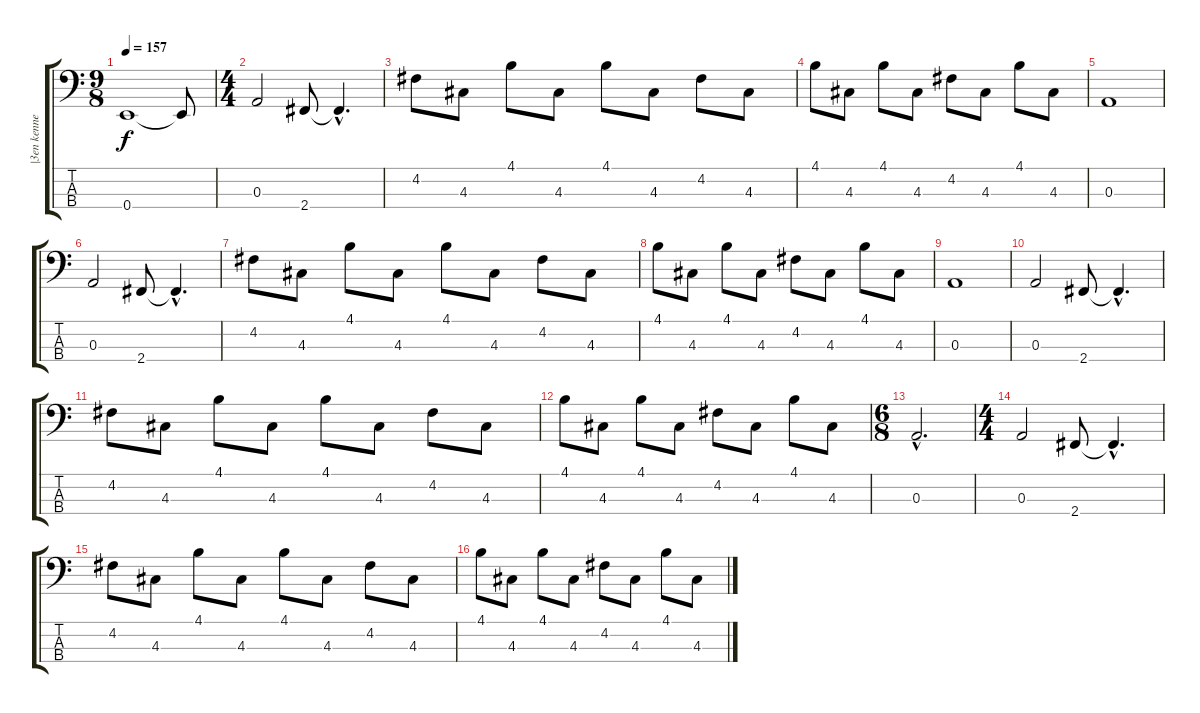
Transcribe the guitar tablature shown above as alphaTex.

\track ("|3en kenney" "|3en kenne") {instrument electricbassfinger}
\staff {score tabs}
\tuning (G2 D2 A1 E1) {hide}
\ts (9 8)
\tempo 157
\clef f4
\ks c
0.4.1{dy f} 0.4{t}.8 |
\ts (4 4)
0.3.2 2.4.8 2.4{hac t}.4{d} |
4.2.8 4.3.8 4.1.8 4.3.8 4.1.8 4.3.8 4.2.8 4.3.8 |
4.1.8 4.3.8 4.1.8 4.3.8 4.2.8 4.3.8 4.1.8 4.3.8 |
0.3.1 |
0.3.2 2.4.8 2.4{hac t}.4{d} |
4.2.8 4.3.8 4.1.8 4.3.8 4.1.8 4.3.8 4.2.8 4.3.8 |
4.1.8 4.3.8 4.1.8 4.3.8 4.2.8 4.3.8 4.1.8 4.3.8 |
0.3.1 |
0.3.2 2.4.8 2.4{hac t}.4{d} |
4.2.8 4.3.8 4.1.8 4.3.8 4.1.8 4.3.8 4.2.8 4.3.8 |
4.1.8 4.3.8 4.1.8 4.3.8 4.2.8 4.3.8 4.1.8 4.3.8 |
\ts (6 8)
0.3{hac}.2{d} |
\ts (4 4)
0.3.2 2.4.8 2.4{hac t}.4{d} |
4.2.8 4.3.8 4.1.8 4.3.8 4.1.8 4.3.8 4.2.8 4.3.8 |
4.1.8 4.3.8 4.1.8 4.3.8 4.2.8 4.3.8 4.1.8 4.3.8
